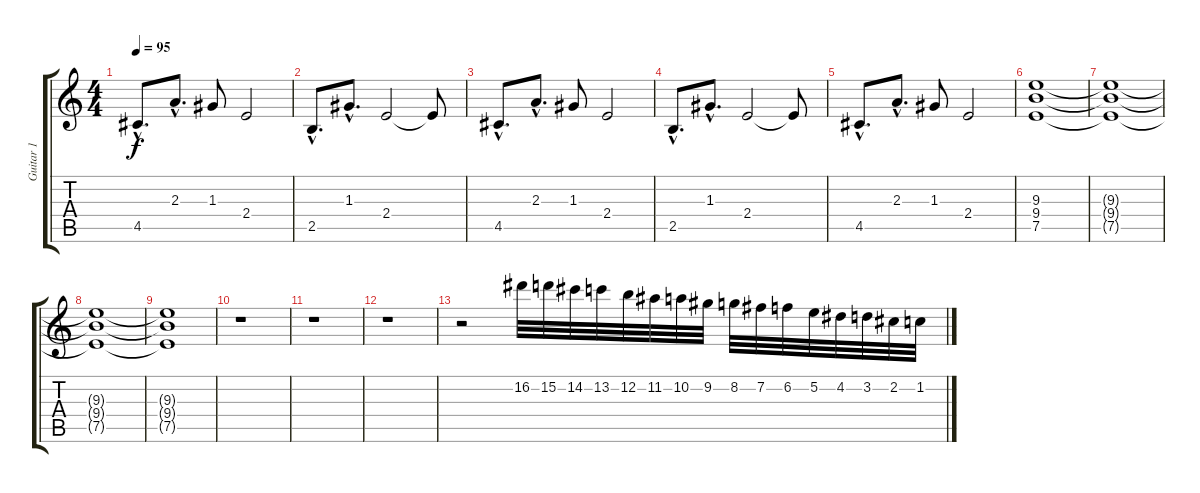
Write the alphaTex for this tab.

\track ("Guitar 1" "Guitar 1") {instrument overdrivenguitar}
\staff {score tabs}
\tuning (E4 B3 G3 D3 A2 E2) {hide}
\ts (4 4)
\tempo 95
\clef g2
\ks c
4.5{hac}.8{d dy f} 2.3{hac}.8{d} 1.3.8 2.4.2 |
2.5{hac}.8{d} 1.3{hac}.8{d} 2.4.2 2.4{t}.8 |
4.5{hac}.8{d} 2.3{hac}.8{d} 1.3.8 2.4.2 |
2.5{hac}.8{d} 1.3{hac}.8{d} 2.4.2 2.4{t}.8 |
4.5{hac}.8{d} 2.3{hac}.8{d} 1.3.8 2.4.2 |
(9.3 9.4 7.5).1{volume 4} |
(9.3{t} 9.4{t} 7.5{t}).1 |
(9.3{t} 9.4{t} 7.5{t}).1{volume 16 instrument overdrivenguitar} |
(9.3{t} 9.4{t} 7.5{t}).1 |
r.1 |
r.1 |
r.1 |
r.2{instrument guitarfretnoise} 16.2.32 15.2.32 14.2.32 13.2.32 12.2.32 11.2.32 10.2.32 9.2.32 8.2.32 7.2.32 6.2.32 5.2.32 4.2.32 3.2.32 2.2.32 1.2.32
